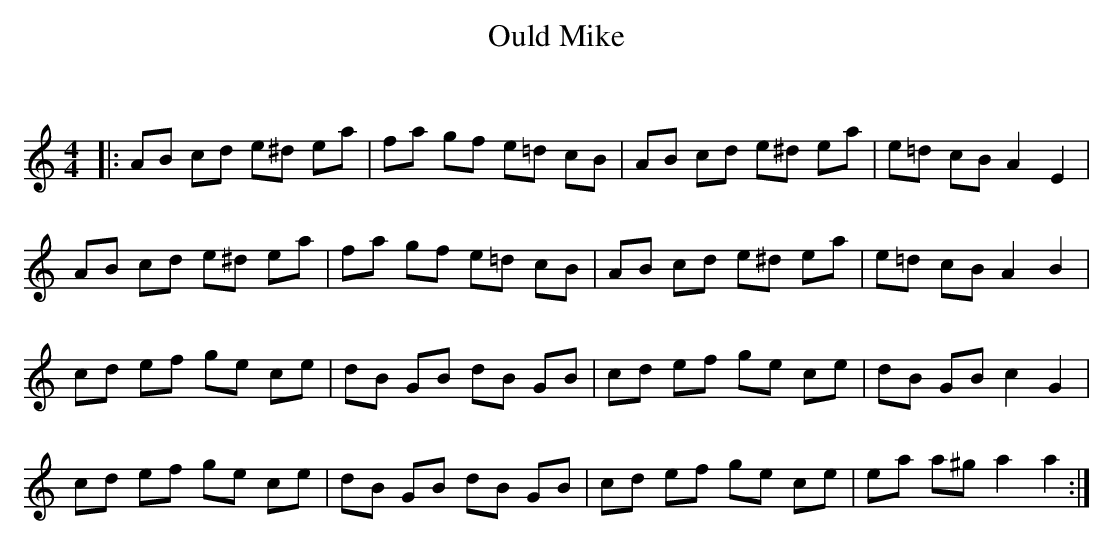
X:1
T: Ould Mike
C:
Q: 232
K:Am
M:4/4
L:1/8
|:AB cd e^d ea|fa gf e=d cB|AB cd e^d ea|e=d cB A2 E2|
AB cd e^d ea|fa gf e=d cB|AB cd e^d ea|e=d cB A2 B2|
cd ef ge ce|dB GB dB GB|cd ef ge ce|dB GB c2 G2|
cd ef ge ce|dB GB dB GB|cd ef ge ce|ea a^g a2 a2:|
